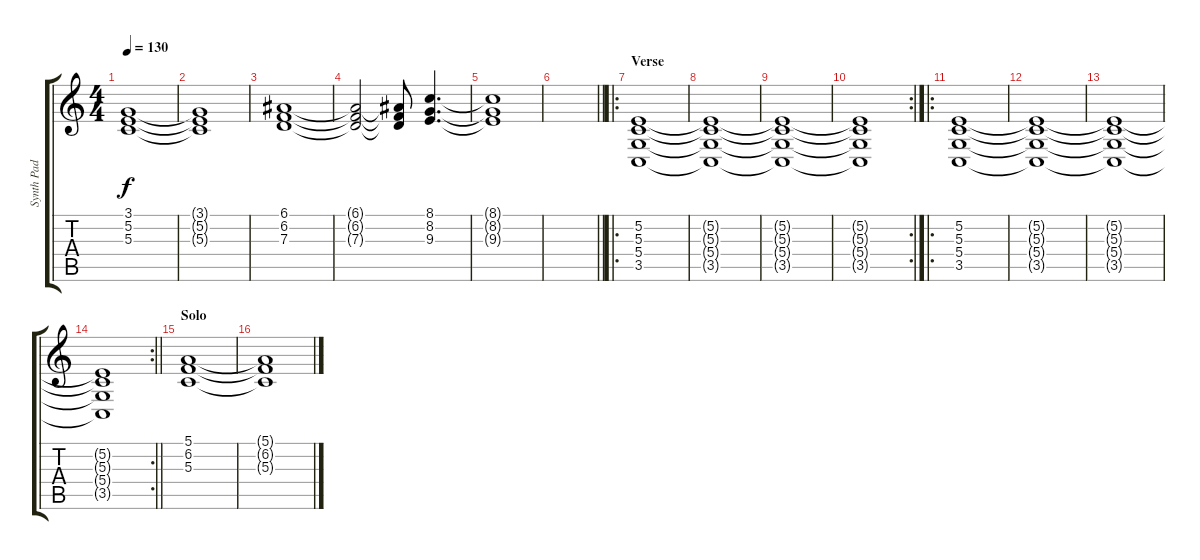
\track ("Synth Pad (Gillian Gilbert)" "Synth Pad ") {instrument synthstrings1}
\staff {score tabs}
\tuning (E4 B3 G3 D3 A2 E2) {hide}
\ts (4 4)
\tempo 130
\clef g2
\ks c
(3.1 5.2 5.3).1{dy f} |
(3.1{t} 5.2{t} 5.3{t}).1 |
(6.1 6.2 7.3).1 |
(6.1{t} 6.2{t} 7.3{t}).2 (6.1{t} 6.2{t} 7.3{t}).8 (8.1 8.2 9.3).4{d} |
(8.1{t} 8.2{t} 9.3{t}).1 |
\barLineRight lightlight
|
\ro
\section ("" "Verse")
(5.2 5.3 5.4 3.5).1 |
(5.2{t} 5.3{t} 5.4{t} 3.5{t}).1 |
(5.2{t} 5.3{t} 5.4{t} 3.5{t}).1 |
\rc 2
(5.2{t} 5.3{t} 5.4{t} 3.5{t}).1 |
\ro
(5.2 5.3 5.4 3.5).1 |
(5.2{t} 5.3{t} 5.4{t} 3.5{t}).1 |
(5.2{t} 5.3{t} 5.4{t} 3.5{t}).1 |
\rc 2
\barLineRight lightlight
(5.2{t} 5.3{t} 5.4{t} 3.5{t}).1 |
\section ("" "Solo")
(5.1 6.2 5.3).1{volume 4} |
(5.1{t} 6.2{t} 5.3{t}).1
